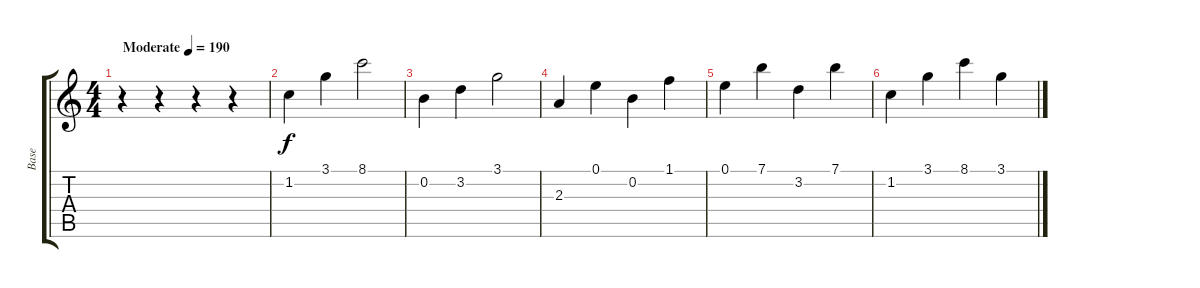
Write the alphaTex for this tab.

\track ("Base" "Base") {instrument acousticguitarsteel}
\staff {score tabs}
\tuning (E4 B3 G3 D3 A2 E2) {hide}
\ts (4 4)
\tempo (190 "Moderate")
\clef g2
\ks c
r.4{dy f instrument acousticguitarsteel} r.4 r.4 r.4 |
1.2.4 3.1.4 8.1.2 |
0.2.4 3.2.4 3.1.2 |
2.3.4 0.1.4 0.2.4 1.1.4 |
0.1.4 7.1.4 3.2.4 7.1.4 |
1.2.4 3.1.4 8.1.4 3.1.4
